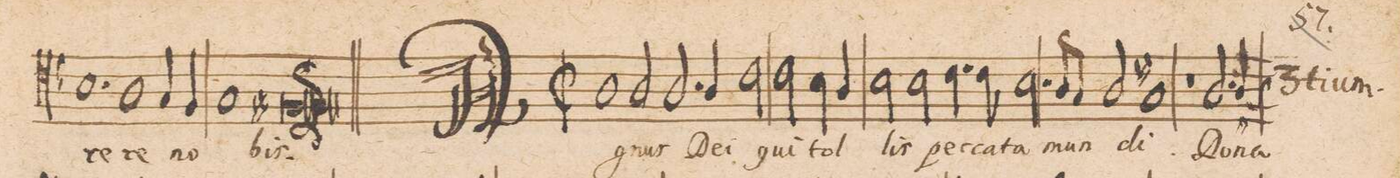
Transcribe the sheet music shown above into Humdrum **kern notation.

**kern	**text
*I"ALTVS.	*
*clefC4	*
*k[]	*
*met(c|)	*
*M2/1	*
1.B-X\	-re-
1A\	-re
=43-	=43-
4G/	no-
4F/	.
1G/	.
=44-	=44-
0F#Xl	-bis.
=45||-	=45||-
*M2/1	*
*met(c|)	*
1A\	A-
2A/	-gnus
2.A/	.
=46-	=46-
4A/	De-
2c\	-i
2c\	qui
4B\	tol
4A/	.
=47-	=47-
2B\	.
2B\	lis
4.c\	pec-
8c\	-ca-
2.B\	-ta
=48-	=48-
8A/L	mun-
8G/J	.
2A/	.
1G#X/	-di
=49-	=49-
1r	.
2.A/	Do-
*custos:F	*
4A/	-na
=50-	=50-
*-	*-
